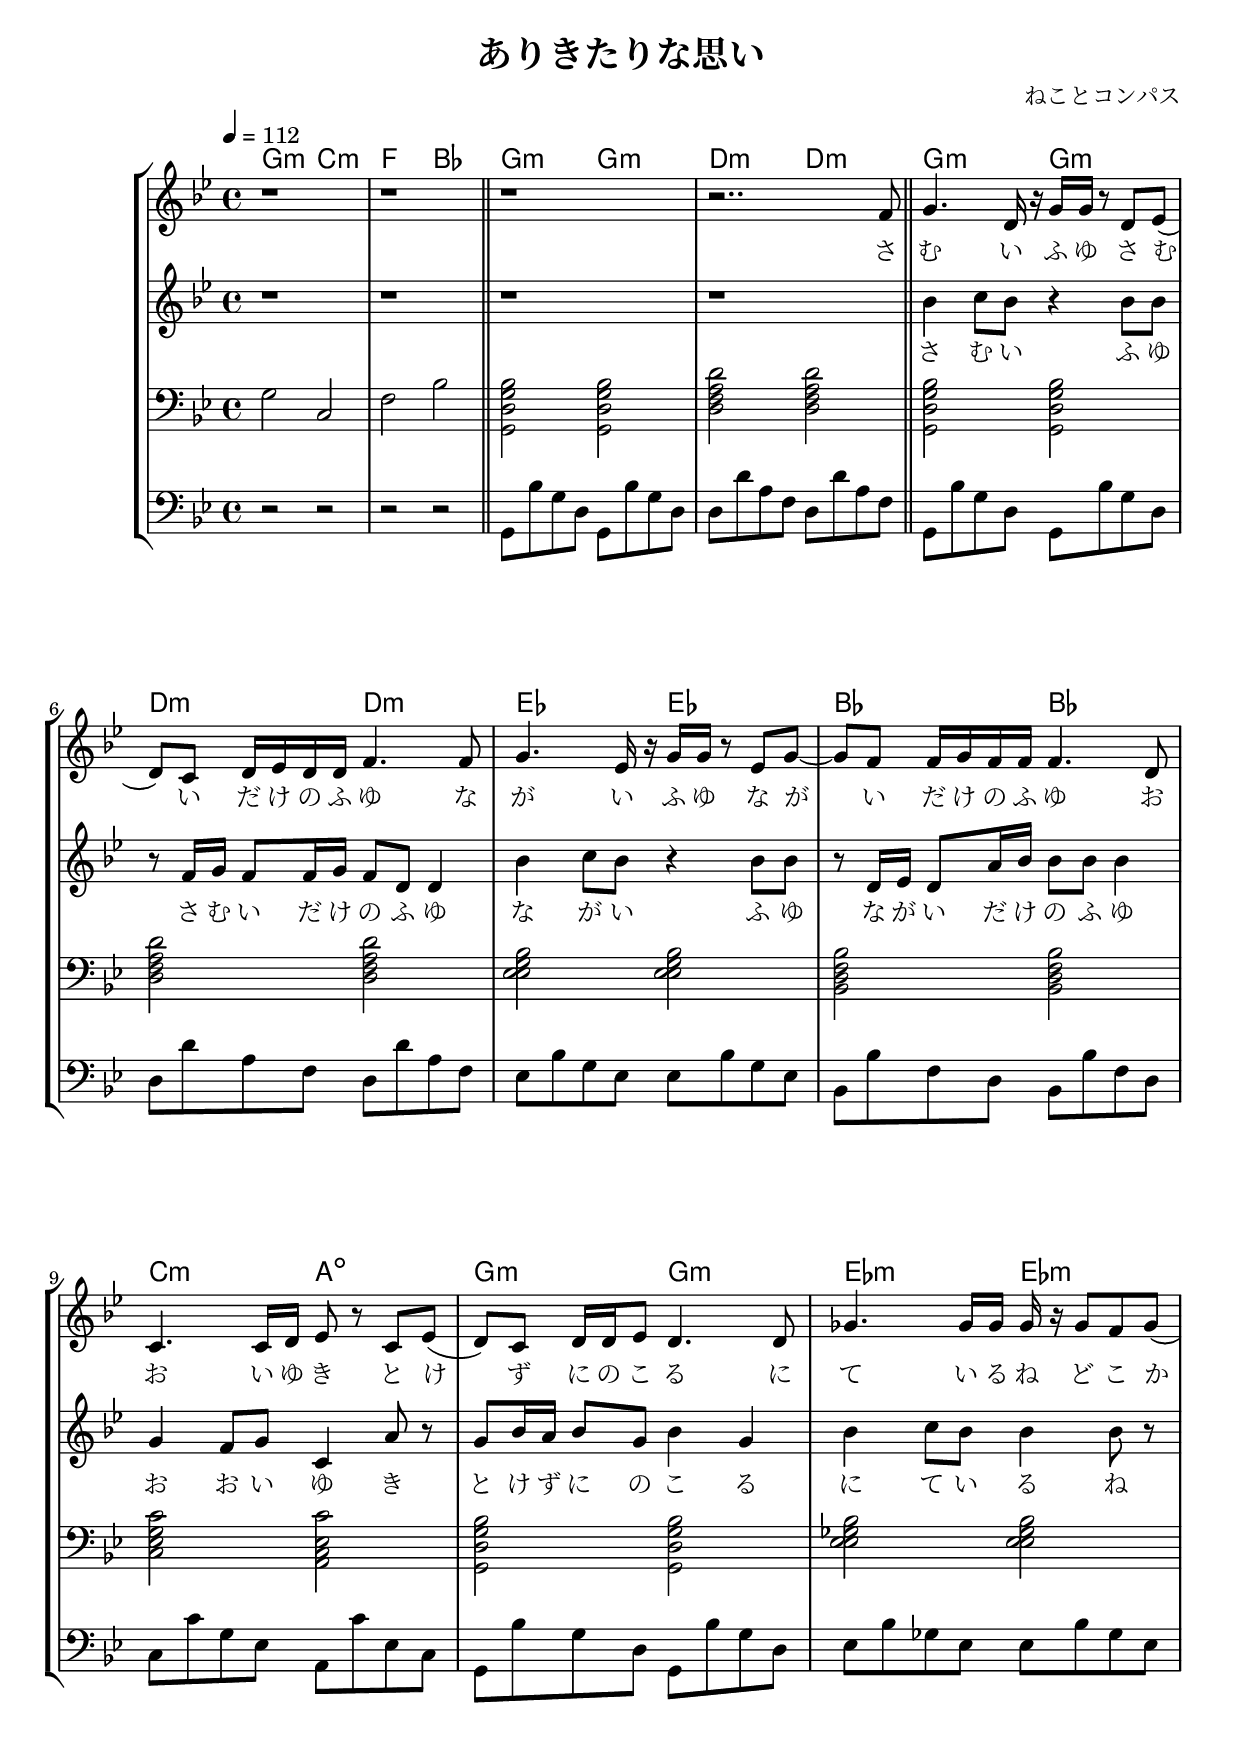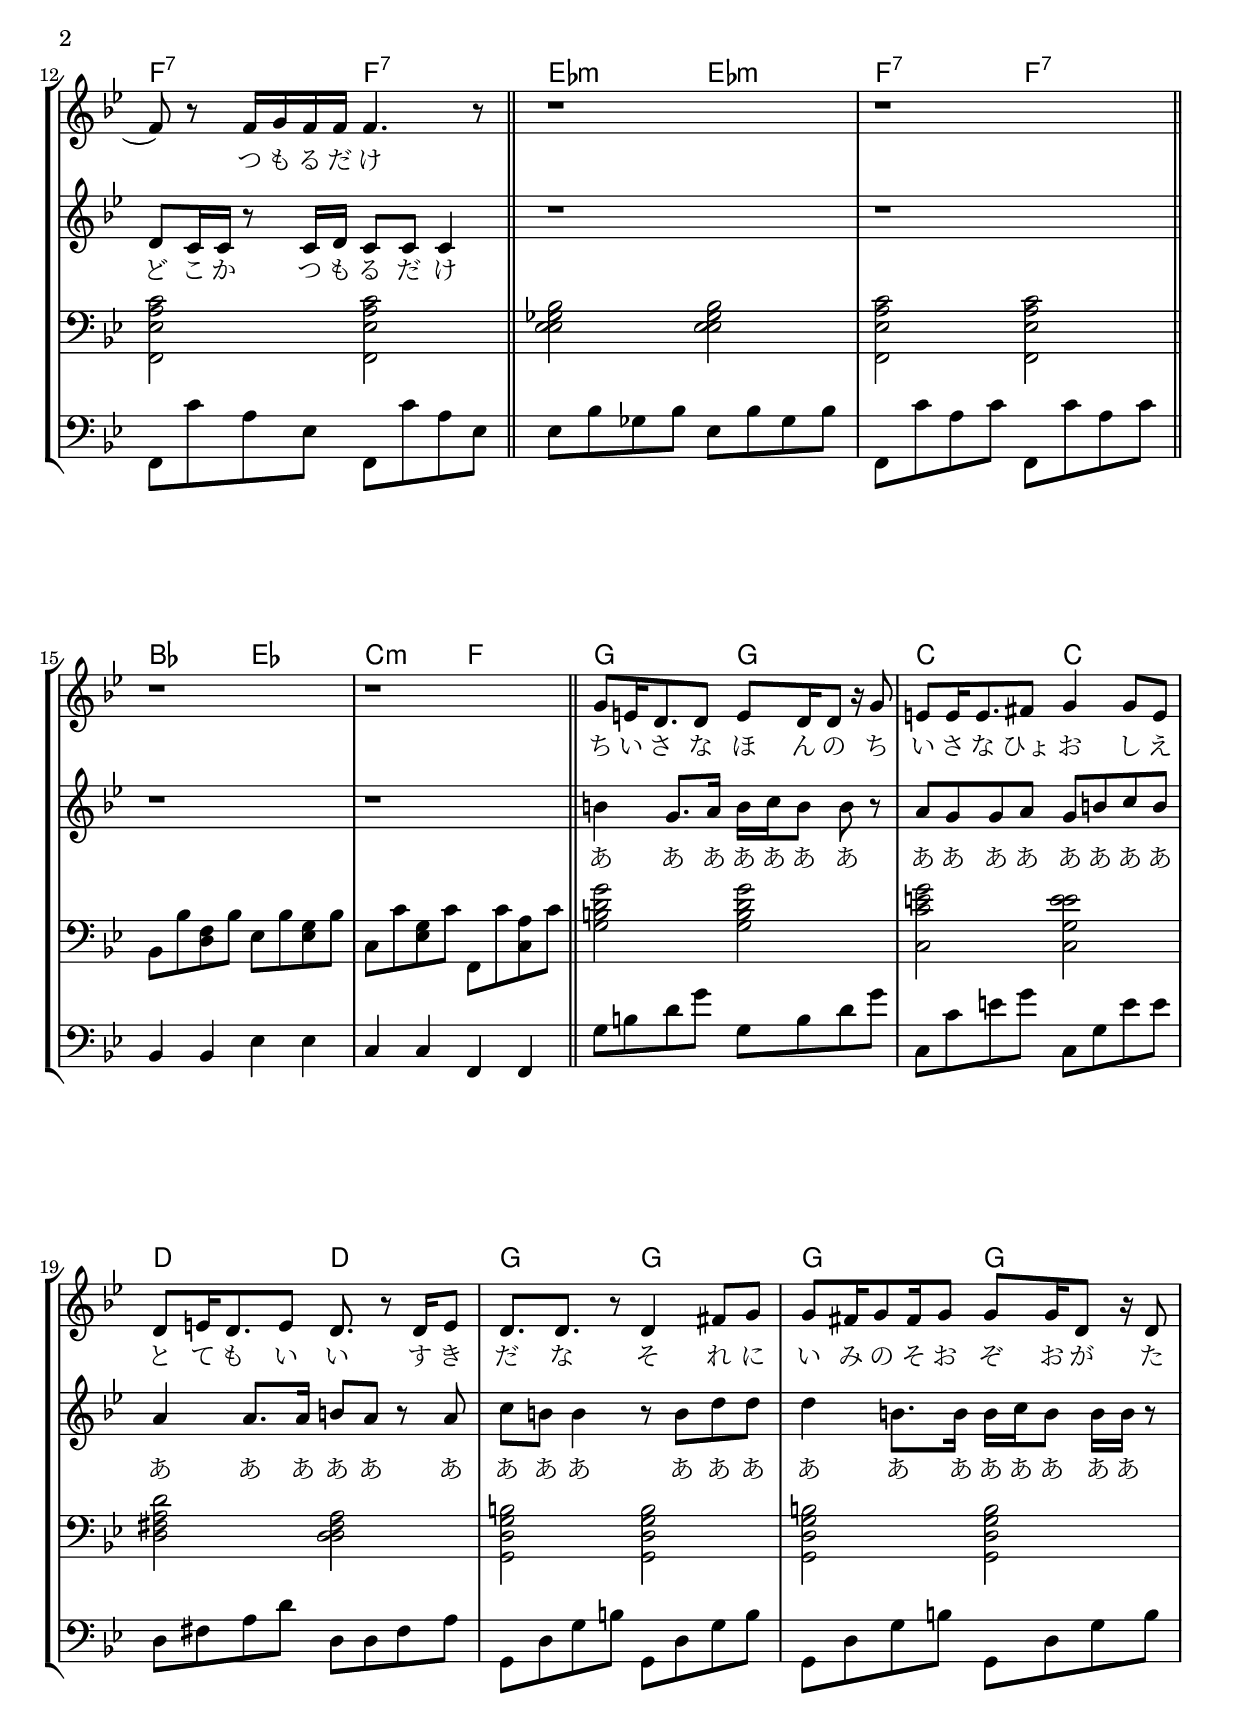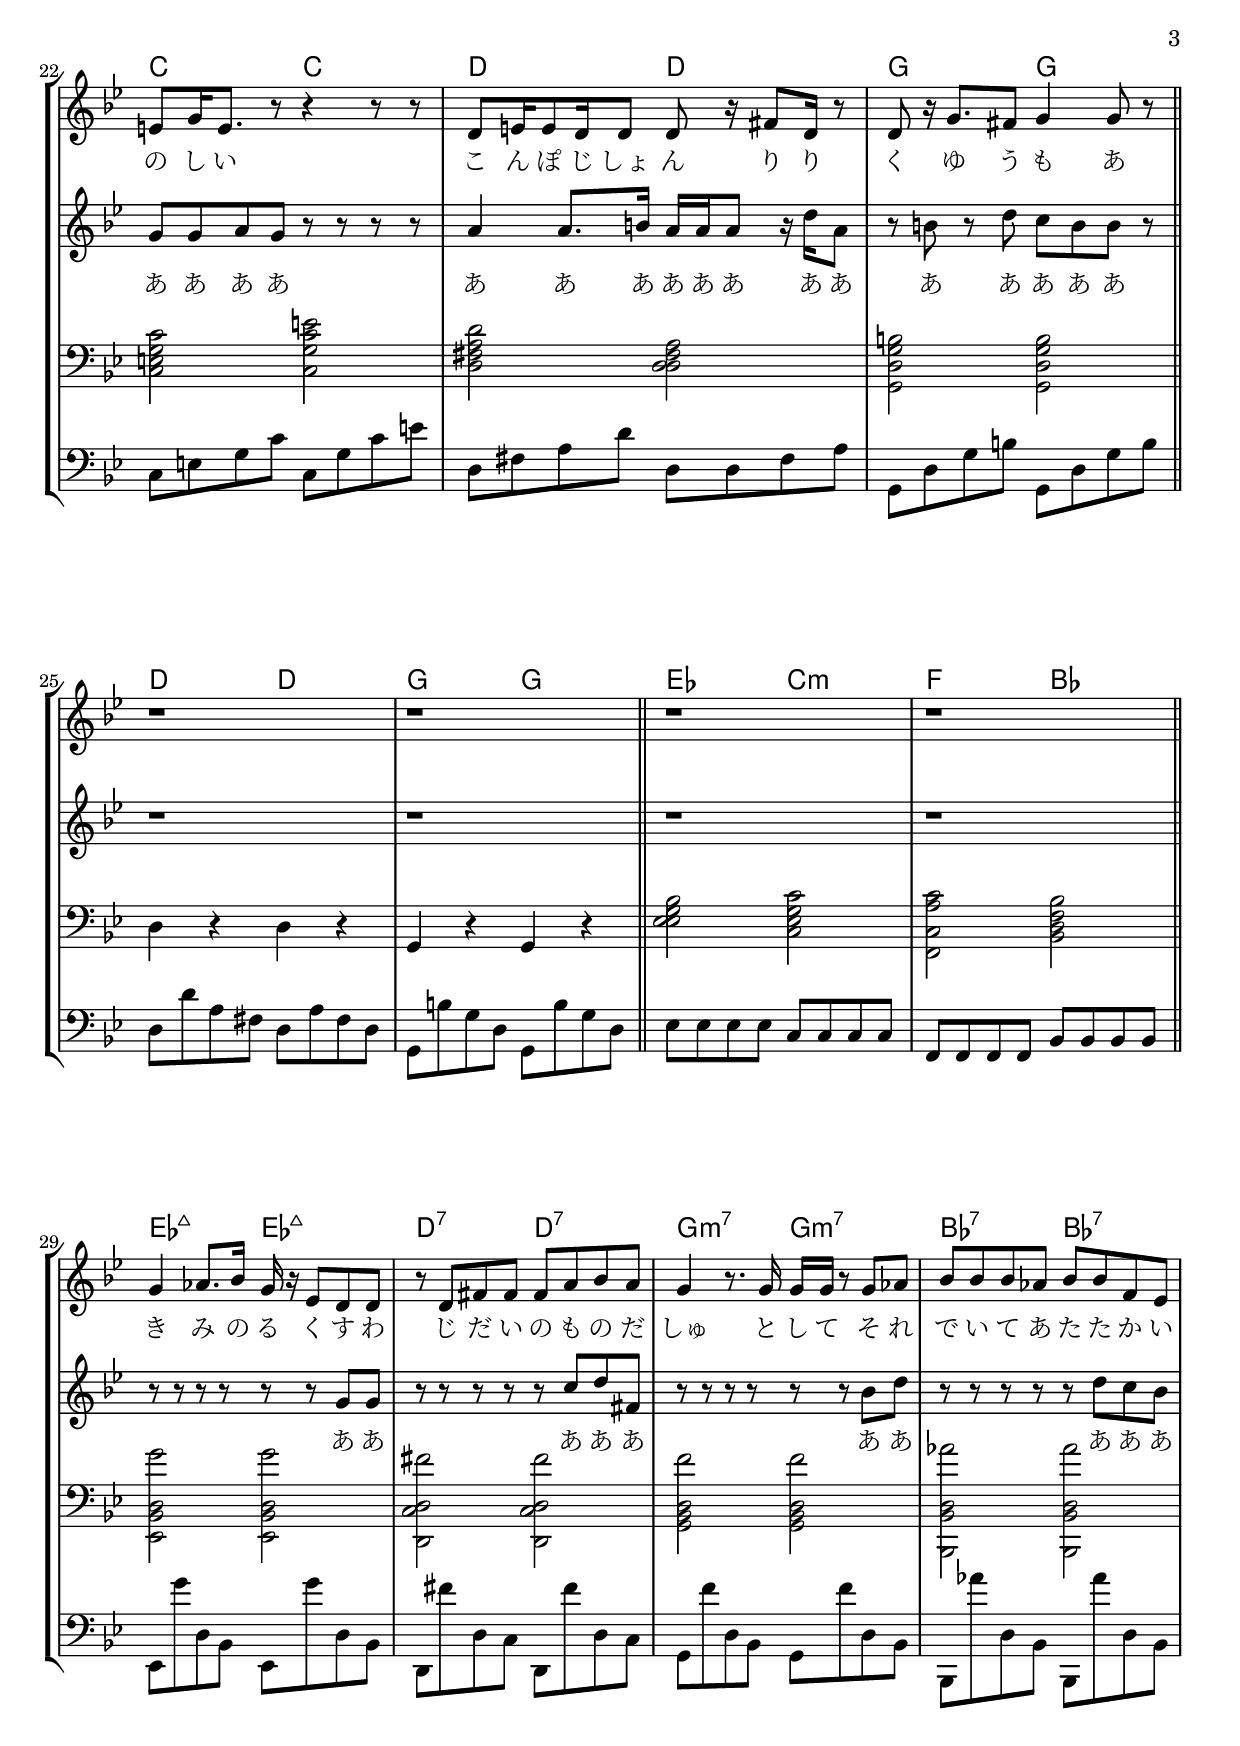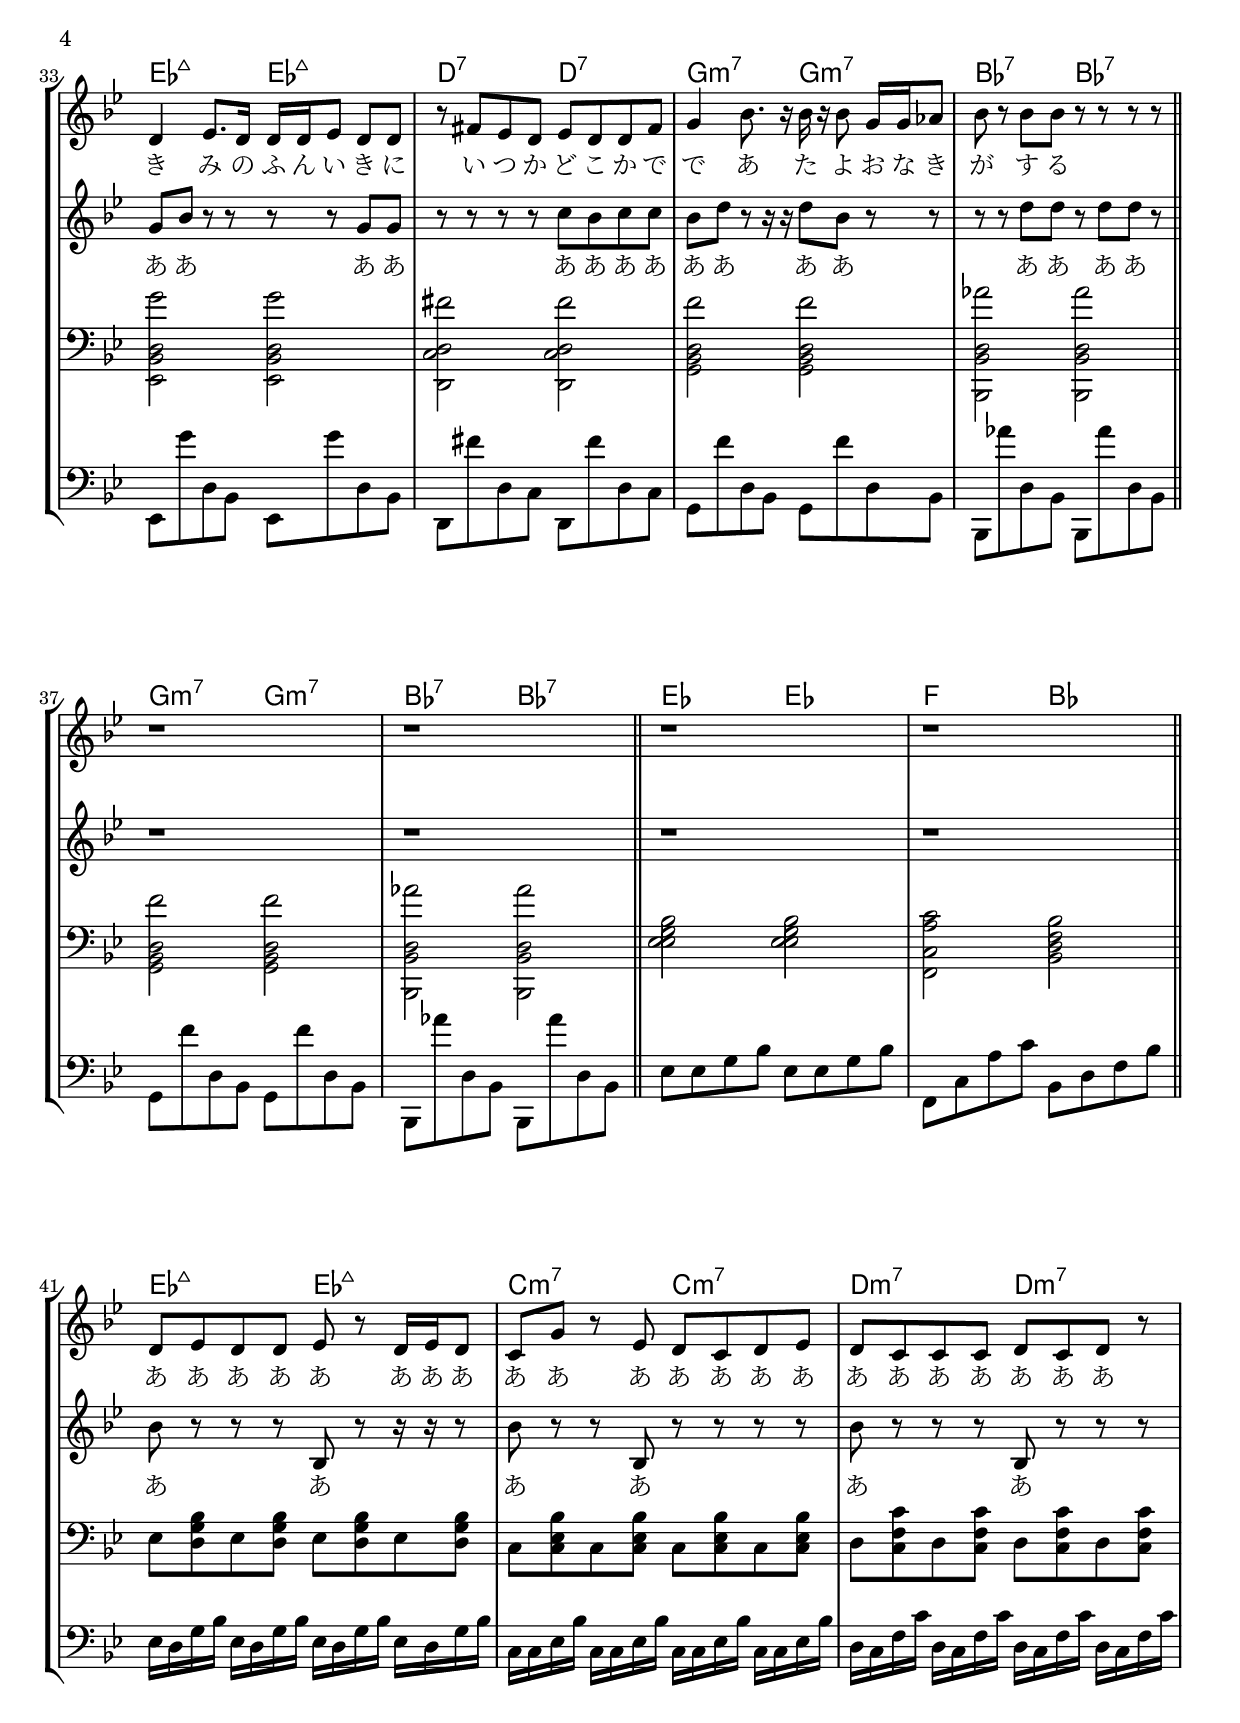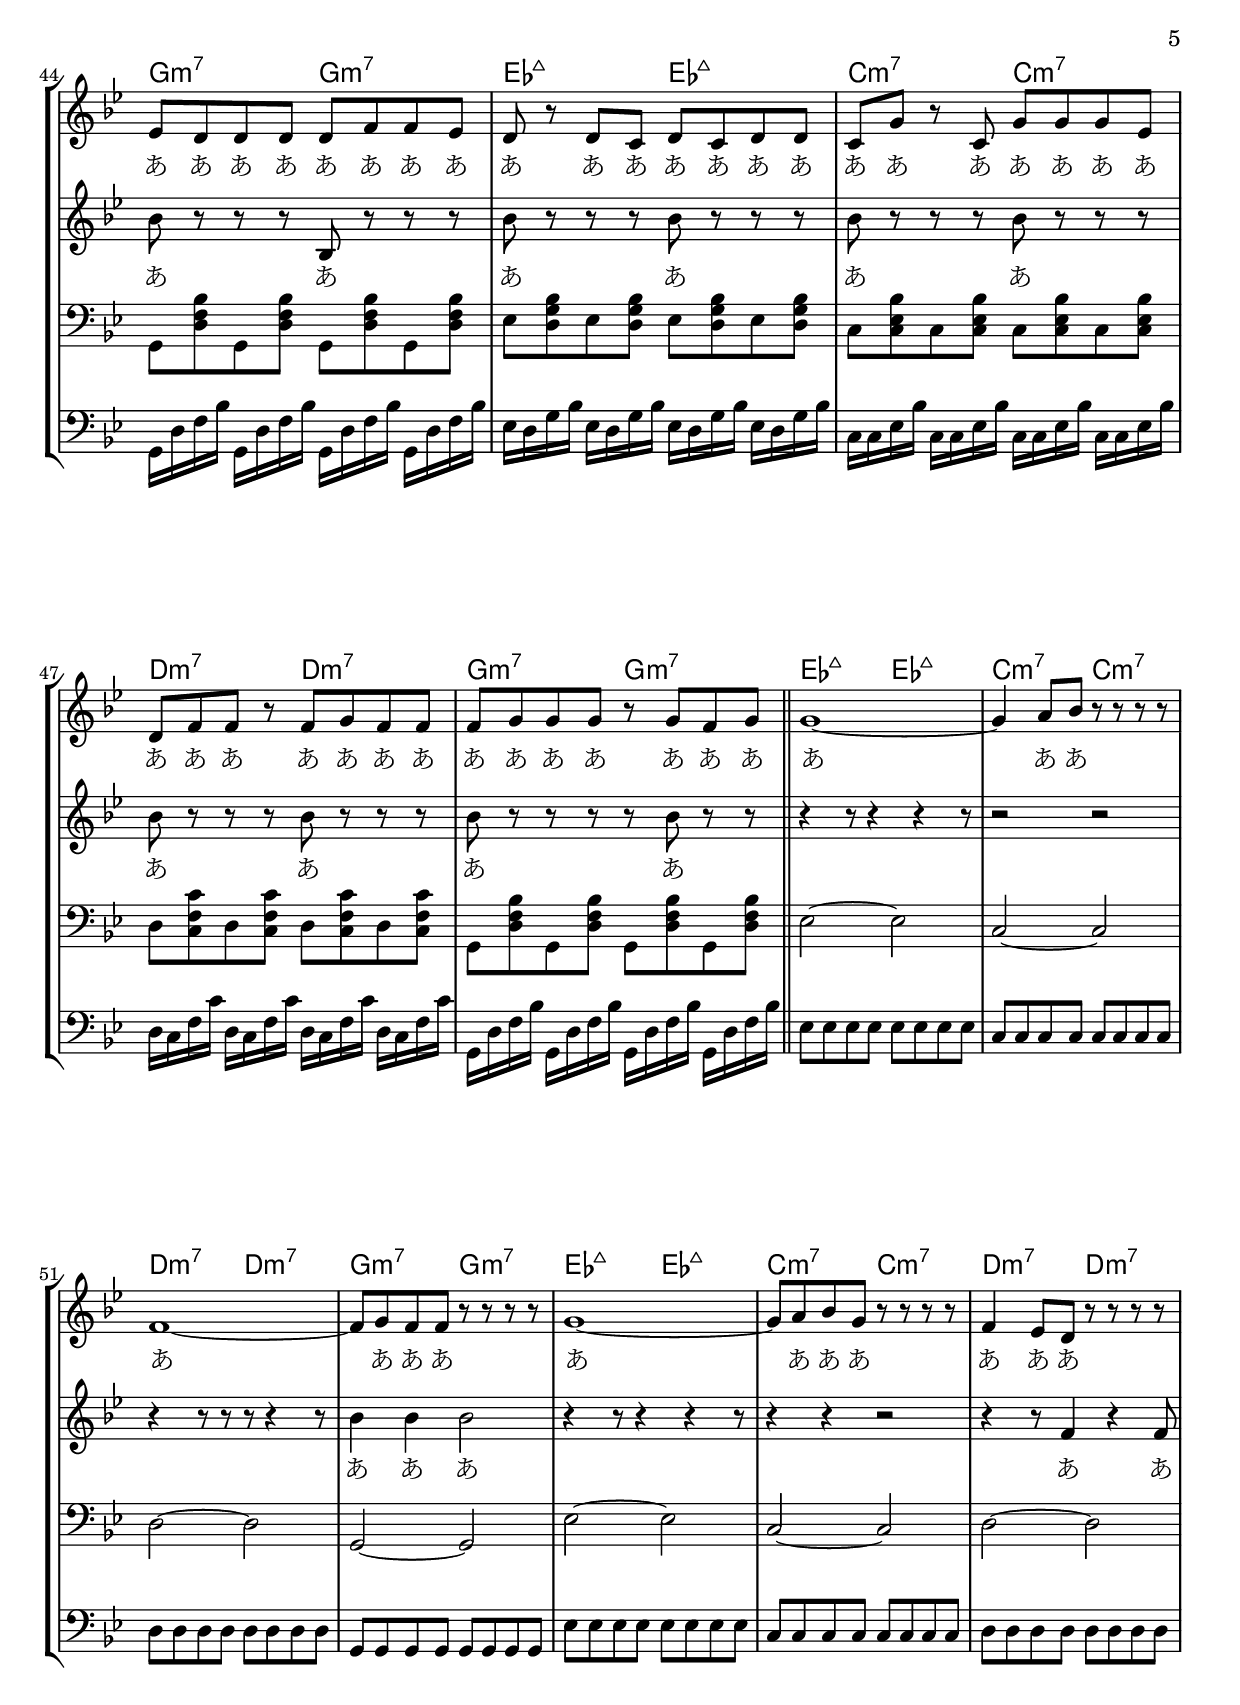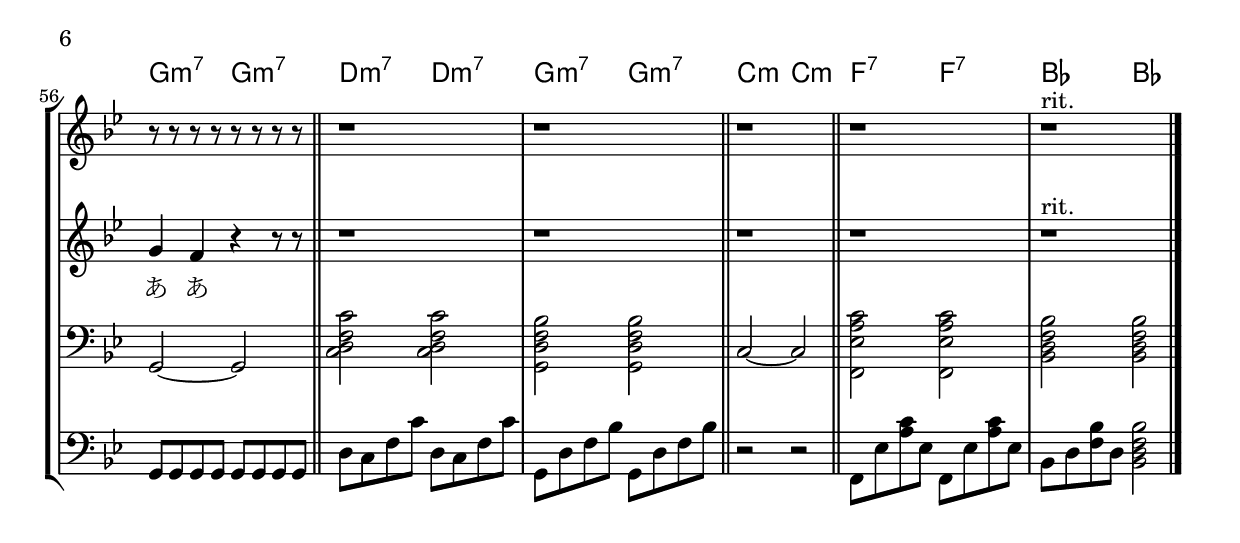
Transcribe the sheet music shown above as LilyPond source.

\version "2.12.1"

\header {
	title = \markup {ありきたりな思い}
	composer = \markup \center-column {ねことコンパス}
}

harmony = \chordmode {
	g2:m c:m f bes 

	g:m g:m d:m d:m 

	g:m g:m d:m d:m es es bes bes c:m a:dim g:m g:m es:m es:m f:7 f:7 

	es:m es:m f:7 f:7 

	bes es c:m f 

	g g c c d d g g g g c c d d g g 

	d d g g 

	es c:m f bes 

	es:maj7 es:maj7 d:7 d:7 g:min7 g:min7 bes:7 bes:7 es:maj7 es:maj7 d:7 d:7 g:min7 g:min7 bes:7 bes:7 

	g:min7 g:min7 bes:7 bes:7 

	es es f bes 

	es:maj7 es:maj7 c:min7 c:min7 d:min7 d:min7 g:min7 g:min7 es:maj7 es:maj7 c:min7 c:min7 d:min7 d:min7 g:min7 g:min7 

	es:maj7 es:maj7 c:min7 c:min7 d:min7 d:min7 g:min7 g:min7 es:maj7 es:maj7 c:min7 c:min7 d:min7 d:min7 g:min7 g:min7 

	d:min7 d:min7 g:min7 g:min7 

	c:m c:m 

	f:7 f:7 bes bes 
}

melody = {
	\key bes \major
	\tempo 4 = 112
	r1 | r1   
	r1 | r2.. 
	\set Staff.midiInstrument = #"mmi0.45"
	f'8 
	g'4.  d'16  r16  g'16  g'16  r8  d'8  es'8 
	(d'8)  c'8  d'16  es'16  d'16  d'16  f'4.  f'8 
	g'4.  es'16  r16  g'16  g'16  r8  es'8  g'8~ 
	g'8  f'8  f'16  g'16  f'16  f'16  f'4.  d'8 
	c'4.  c'16  d'16  es'8  r8  c'8  es'8 
	(d'8)  c'8  d'16  d'16  es'8  d'4.  d'8 
	ges'4.  ges'16  ges'16  ges'16  r16  ges'8  f'8  ges'8 
	(f'8)  r8  f'16  g'16  f'16  f'16  f'4.  	r8 	r1 | r1   
	r1 | r1   
	\set Staff.midiInstrument = #"mmi0.45"
	g'8  e'16  d'8.  d'8  e'8  d'16  d'8  r16  g'8 
	e'8  e'16  e'8.  fis'8  g'4  g'8  e'8 
	d'8  e'16  d'8.  e'8  d'8.  r8  d'16  e'8 
	d'8.  d'8.  r8  d'4  fis'8  g'8 
	g'8  fis'16  g'8  fis'16  g'8  g'8  g'16  d'8  r16  d'8 
	e'8  g'16  e'8.  r8  r4  r8  r8 
	d'8  e'16  e'8  d'16  d'8  d'8  r16  fis'8  d'16  r8 
	d'8  r16  g'8.  fis'8  g'4  g'8  	r8 	r1 | r1   
	r1 | r1   
	\set Staff.midiInstrument = #"mmi0.45"
	g'4  as'8.  bes'16  g'16  r16  es'8  d'8  d'8 
	r8  d'8  fis'8  fis'8  fis'8  a'8  bes'8  a'8 
	g'4  r8.  g'16  g'16  g'16  r8  g'8  as'8 
	bes'8  bes'8  bes'8  as'8  bes'8  bes'8  f'8  es'8 
	d'4  es'8.  d'16  d'16  d'16  es'8  d'8  d'8 
	r8  fis'8  es'8  d'8  es'8  d'8  d'8  fis'8 
	g'4  bes'8.  r16  bes'16  r16  bes'8  g'16  g'16  as'8 
	bes'8  r8  bes'8  bes'8  r8  r8  r8  r8
	r1 | r1   
	r1 | r1   
	\set Staff.midiInstrument = #"Pad 7 (halo)"
	d'8  es'8  d'8  d'8  es'8  r8  d'16  es'16  d'8 
	c'8  g'8  r8  es'8  d'8  c'8  d'8  es'8 
	d'8  c'8  c'8  c'8  d'8  c'8  d'8  r8 
	es'8  d'8  d'8  d'8  d'8  f'8  f'8  es'8 
	d'8  r8  d'8  c'8  d'8  c'8  d'8  d'8 
	c'8  g'8  r8  c'8  g'8  g'8  g'8  es'8 
	d'8  f'8  f'8  r8  f'8  g'8  f'8  f'8 
	f'8  g'8  g'8  g'8  r8  g'8  f'8  g'8
	\set Staff.midiInstrument = #"Marimba"
	g'1~ 
	g'4  a'8  bes'8  r8  r8  r8  r8 
	f'1~ 
	f'8  g'8  f'8  f'8  r8  r8  r8  r8 
	g'1~ 
	g'8  a'8  bes'8  g'8  r8  r8  r8  r8 
	f'4  es'8  d'8  r8  r8  r8  r8 
	r8  r8  r8  r8  r8  r8  r8  r8
	r1 | r1   
	r1   
	r1 | r1^"rit." \bar "|."
}

words = \lyricmode {
	
	
	さ  む  い  ふ  ゆ  さ  む  い  だ  け  の  ふ  ゆ  な  が  い  ふ  ゆ  な  が  い  だ  け  の  ふ  ゆ  お  お  い  ゆ  き  と  け  ず  に  の  こ  る  に  て  い  る  ね  ど  こ  か  つ  も  る  だ  け  
	
	
	ち  い  さ  な  ほ  ん  の  ち  い  さ  な  ひょ  お  し  え  と  て  も  い  い  す  き  だ  な  そ  れ  に  い  み  の  そ  お  ぞ  お  が  た  の  し  い  こ  ん  ぽ  じ  しょ  ん  り  り  く  ゆ  う  も  あ  
	
	
	き  み  の  る  く  す  わ  じ  だ  い  の  も  の  だ  しゅ  と  し  て  そ  れ  で  い  て  あ  た  た  か  い  き  み  の  ふ  ん  い  き  に  い  つ  か  ど  こ  か  で  で  あ  た  よ  お  な  き  が  す  る  
	
	
	あ  あ  あ  あ  あ  あ  あ  あ  あ  あ  あ  あ  あ  あ  あ  あ  あ  あ  あ  あ  あ  あ  あ  あ  あ  あ  あ  あ  あ  あ  あ  あ  あ  あ  あ  あ  あ  あ  あ  あ  あ  あ  あ  あ  あ  あ  あ  あ  あ  あ  あ  あ  あ  あ  あ  あ  あ  あ  
	あ  あ  あ  あ  あ  あ  あ  あ  あ  あ  あ  あ  あ  あ  
	
	
	
}

secondmelody = {
	\key bes \major
	\tempo 4 = 112
	r1 | r1   
	r1 | r1   
	\set Staff.midiInstrument = #"fss0.35"
	 bes'4  c''8  bes'8  r4  bes'8  bes'8 
	r8  f'16  g'16  f'8  f'16  g'16  f'8  d'8  d'4 
	bes'4  c''8  bes'8  r4  bes'8  bes'8 
	r8  d'16  es'16  d'8  a'16  bes'16  bes'8  bes'8  bes'4 
	g'4  f'8  g'8  c'4  a'8  r8 
	g'8  bes'16  a'16  bes'8  g'8  bes'4  g'4 
	bes'4  c''8  bes'8  bes'4  bes'8  r8 
	d'8  c'16  c'16  r8  c'16  d'16  c'8  c'8  c'4
	r1 | r1   
	r1 | r1   
	\set Staff.midiInstrument = #"Steel Drums"
	b'4  g'8.  a'16  b'16  c''16  b'8  b'8  r8 
	a'8  g'8  g'8  a'8  g'8  b'8  c''8  b'8 
	a'4  a'8.  a'16  b'8  a'8  r8  a'8 
	c''8  b'8  b'4  r8  b'8  d''8  d''8 
	d''4  b'8.  b'16  b'16  c''16  b'8  b'16  b'16  r8 
	g'8  g'8  a'8  g'8  r8  r8  r8  r8 
	a'4  a'8.  b'16  a'16  a'16  a'8  r16  d''16  a'8 
	r8  b'8  r8  d''8  c''8  b'8  b'8  	r8 	r1 | r1   
	r1 | r1   
	\set Staff.midiInstrument = #"Pad 5 (bowed)"
	r8  r8  r8  r8  r8  r8  g'8  g'8 
	r8  r8  r8  r8  r8  c''8  d''8  fis'8 
	r8  r8  r8  r8  r8  r8  bes'8  d''8 
	r8  r8  r8  r8  r8  d''8  c''8  bes'8 
	g'8  bes'8  r8  r8  r8  r8  g'8  g'8 
	r8  r8  r8  r8  c''8  bes'8  c''8  c''8 
	bes'8  d''8  r8  r16  r16  d''8  bes'8  r8  r8 
	r8  r8  d''8  d''8  r8  d''8  d''8  r8
	r1 | r1   
	r1 | r1   
	\set Staff.midiInstrument = #"FX 4 (atmosphere)"
	bes'8  r8  r8  r8  bes8  r8  r16  r16  r8 
	bes'8  r8  r8  bes8  r8  r8  r8  r8 
	bes'8  r8  r8  r8  bes8  r8  r8  r8 
	bes'8  r8  r8  r8  bes8  r8  r8  r8 
	bes'8  r8  r8  r8  bes'8  r8  r8  r8 
	bes'8  r8  r8  r8  bes'8  r8  r8  r8 
	bes'8  r8  r8  r8  bes'8  r8  r8  r8 
	bes'8  r8  r8  r8  r8  bes'8  r8  r8
	\set Staff.midiInstrument = #"Ocarina"
	r4  r8  r4  r4  r8 
	r2  r2 
	r4  r8  r8  r8  r4  r8 
	bes'4  bes'4  bes'2 
	r4  r8  r4  r4  r8 
	r4  r4  r2 
	r4  r8  f'4  r4  f'8 
	g'4  f'4  r4  r8  r8
	r1 | r1   
	r1   
	r1 | r1^"rit." \bar "|."
}

secondwords = \lyricmode {
	
	
	さ  む  い  ふ  ゆ  さ  む  い  だ  け  の  ふ  ゆ  な  が  い  ふ  ゆ  な  が  い  だ  け  の  ふ  ゆ  お  お  い  ゆ  き  と  け  ず  に  の  こ  る  に  て  い  る  ね  ど  こ  か  つ  も  る  だ  け  
	
	
	あ  あ  あ  あ  あ  あ  あ  あ  あ  あ  あ  あ  あ  あ  あ  あ  あ  あ  あ  あ  あ  あ  あ  あ  あ  あ  あ  あ  あ  あ  あ  あ  あ  あ  あ  あ  あ  あ  あ  あ  あ  あ  あ  あ  あ  あ  あ  あ  あ  あ  あ  あ  
	
	
	あ  あ  あ  あ  あ  あ  あ  あ  あ  あ  あ  あ  あ  あ  あ  あ  あ  あ  あ  あ  あ  あ  あ  あ  あ  あ  
	
	
	あ  あ  あ  あ  あ  あ  あ  あ  あ  あ  あ  あ  あ  あ  あ  あ  
	あ  あ  あ  あ  あ  あ  あ  
	
	
	
}

tempochange = {
	\tempo 4 = 112
	r1 | r1 \bar "||"
	\tempo 4 = 112
	r1 | r1 \bar "||"
	\tempo 4 = 112
	r1 | r1 | r1 | r1 | r1 | r1 | r1 | r1 \bar "||"
	\tempo 4 = 112
	r1 | r1 \bar "||"
	\tempo 4 = 112
	r1 | r1 \bar "||"
	\tempo 4 = 112
	r1 | r1 | r1 | r1 | r1 | r1 | r1 | r1 \bar "||"
	\tempo 4 = 112
	r1 | r1 \bar "||"
	\tempo 4 = 112
	r1 | r1 \bar "||"
	\tempo 4 = 112
	r1 | r1 | r1 | r1 | r1 | r1 | r1 | r1 \bar "||"
	\tempo 4 = 112
	r1 | r1 \bar "||"
	\tempo 4 = 112
	r1 | r1 \bar "||"
	\tempo 4 = 112
	r1 | r1 | r1 | r1 | r1 | r1 | r1 | r1 \bar "||"
	\tempo 4 = 112
	r1 | r1 | r1 | r1 | r1 | r1 | r1 | r1 \bar "||"
	\tempo 4 = 112
	r1 | r1 \bar "||"
	\tempo 4 = 112
	r1 \bar "||"
	\tempo 4 = 112
	r1 | \tempo 4 = 84 r2 \tempo 4 = 74 r2 \bar "|."
}

mainacc = {
	\clef bass
	\set Staff.midiInstrument = #"Synth Voice"
	\key bes \major
	\tempo 4 = 112
	g2
	~c2
	f2
	~bes2
	\bar "||"

	\set Staff.midiInstrument = #"Acoustic grand"
	<g, d g bes>2
	<g, d g bes>2
	<d f a d'>2
	<d f a d'>2
	\bar "||"

	\set Staff.midiInstrument = #"Acoustic grand"
	<g, d g bes>2
	<g, d g bes>2
	<d f a d'>2
	<d f a d'>2
	<es es g bes>2
	<es es g bes>2
	<bes, d f bes>2
	<bes, d f bes>2
	<c es g c'>2
	<a, c es c'>2
	<g, d g bes>2
	<g, d g bes>2
	<es es ges bes>2
	<es es ges bes>2
	<f, es a c'>2
	<f, es a c'>2
	\bar "||"

	\set Staff.midiInstrument = #"Acoustic grand"
	<es es ges bes>2
	<es es ges bes>2
	<f, es a c'>2
	<f, es a c'>2
	\bar "||"

	\set Staff.midiInstrument = #"Electric Grand"
	bes,8 bes <d f> bes
	es8 bes <es g> bes
	c8 c' <es g> c'
	f,8 c' <c a> c'
	\bar "||"

	\set Staff.midiInstrument = #"Electric Grand"
	<g b d' g'>2
	<g b d' g'>2
	<c c' e' g'>2
	<c g e' e'>2
	<d fis a d'>2
	<d d fis a>2
	<g, d g b>2
	<g, d g b>2
	<g, d g b>2
	<g, d g b>2
	<c e g c'>2
	<c g c' e'>2
	<d fis a d'>2
	<d d fis a>2
	<g, d g b>2
	<g, d g b>2
	\bar "||"

	\set Staff.midiInstrument = #"Acoustic grand"
	d4 r4
	d4 r4
	g,4 r4
	g,4 r4
	\bar "||"

	\set Staff.midiInstrument = #"Acoustic grand"
	<es es g bes>2
	<c es g c'>2
	<f, c a c'>2
	<bes, d f bes>2
	\bar "||"

	\set Staff.midiInstrument = #"Acoustic grand"
	<es, bes, d g'>2
	<es, bes, d g'>2
	<d, c d fis'>2
	<d, c d fis'>2
	<g, bes, d f'>2
	<g, bes, d f'>2
	<bes,, bes, d as'>2
	<bes,, bes, d as'>2
	<es, bes, d g'>2
	<es, bes, d g'>2
	<d, c d fis'>2
	<d, c d fis'>2
	<g, bes, d f'>2
	<g, bes, d f'>2
	<bes,, bes, d as'>2
	<bes,, bes, d as'>2
	\bar "||"

	\set Staff.midiInstrument = #"Acoustic grand"
	<g, bes, d f'>2
	<g, bes, d f'>2
	<bes,, bes, d as'>2
	<bes,, bes, d as'>2
	\bar "||"

	\set Staff.midiInstrument = #"Acoustic grand"
	<es es g bes>2
	<es es g bes>2
	<f, c a c'>2
	<bes, d f bes>2
	\bar "||"

	\set Staff.midiInstrument = #"Acoustic grand"
	es8 <d g bes> es <d g bes>
	es8 <d g bes> es <d g bes>
	c8 <c es bes> c <c es bes>
	c8 <c es bes> c <c es bes>
	d8 <c f c'> d <c f c'>
	d8 <c f c'> d <c f c'>
	g,8 <d f bes> g, <d f bes>
	g,8 <d f bes> g, <d f bes>
	es8 <d g bes> es <d g bes>
	es8 <d g bes> es <d g bes>
	c8 <c es bes> c <c es bes>
	c8 <c es bes> c <c es bes>
	d8 <c f c'> d <c f c'>
	d8 <c f c'> d <c f c'>
	g,8 <d f bes> g, <d f bes>
	g,8 <d f bes> g, <d f bes>
	\bar "||"

	\set Staff.midiInstrument = #"Acoustic grand"
	es2
	~es2
	c2
	~c2
	d2
	~d2
	g,2
	~g,2
	es2
	~es2
	c2
	~c2
	d2
	~d2
	g,2
	~g,2
	\bar "||"

	\set Staff.midiInstrument = #"Acoustic grand"
	<d c f c'>2
	<d c f c'>2
	<g, d f bes>2
	<g, d f bes>2
	\bar "||"

	\set Staff.midiInstrument = #"Acoustic grand"
	c2
	~c2
	\bar "||"

	\set Staff.midiInstrument = #"Electric Grand"
	<f, es a c'>2
	<f, es a c'>2
	<bes, d f bes>2
	<bes, d f bes>2
	\bar "|."
}

subacc = {
	\clef bass
	\set Staff.midiInstrument = #"Acoustic grand"
	\key bes \major
	\tempo 4 = 112
	r2
	r2
	r2
	r2
	\bar "||"

	\set Staff.midiInstrument = #"Synth Voice"
	g,8 bes g d
	g,8 bes g d
	d8 d' a f
	d8 d' a f
	\bar "||"

	\set Staff.midiInstrument = #"Synth Voice"
	g,8 bes g d
	g,8 bes g d
	d8 d' a f
	d8 d' a f
	es8 bes g es
	es8 bes g es
	bes,8 bes f d
	bes,8 bes f d
	c8 c' g es
	a,8 c' es c
	g,8 bes g d
	g,8 bes g d
	es8 bes ges es
	es8 bes ges es
	f,8 c' a es
	f,8 c' a es
	\bar "||"

	\set Staff.midiInstrument = #"Synth Voice"
	es8 bes ges bes
	es8 bes ges bes
	f,8 c' a c'
	f,8 c' a c'
	\bar "||"

	\set Staff.midiInstrument = #"Lead 4 (chiff)"
	bes,4 bes,4
	es4 es4
	c4 c4
	f,4 f,4
	\bar "||"

	\set Staff.midiInstrument = #"Shanai"
	g8 b8 d'8 g'8
	g8 b8 d'8 g'8
	c8 c'8 e'8 g'8
	c8 g8 e'8 e'8
	d8 fis8 a8 d'8
	d8 d8 fis8 a8
	g,8 d8 g8 b8
	g,8 d8 g8 b8
	g,8 d8 g8 b8
	g,8 d8 g8 b8
	c8 e8 g8 c'8
	c8 g8 c'8 e'8
	d8 fis8 a8 d'8
	d8 d8 fis8 a8
	g,8 d8 g8 b8
	g,8 d8 g8 b8
	\bar "||"

	\set Staff.midiInstrument = #"Synth Voice"
	d8 d' a fis
	d8 a fis d
	g,8 b g d
	g,8 b g d
	\bar "||"

	\set Staff.midiInstrument = #"Pad 4 (choir)"
	es8 es8 es8 es8
	c8 c8 c8 c8
	f,8 f,8 f,8 f,8
	bes,8 bes,8 bes,8 bes,8
	\bar "||"

	\set Staff.midiInstrument = #"Pad 4 (choir)"
	es,8 g' d bes,
	es,8 g' d bes,
	d,8 fis' d c
	d,8 fis' d c
	g,8 f' d bes,
	g,8 f' d bes,
	bes,,8 as' d bes,
	bes,,8 as' d bes,
	es,8 g' d bes,
	es,8 g' d bes,
	d,8 fis' d c
	d,8 fis' d c
	g,8 f' d bes,
	g,8 f' d bes,
	bes,,8 as' d bes,
	bes,,8 as' d bes,
	\bar "||"

	\set Staff.midiInstrument = #"FX 7 (echoes)"
	g,8 f' d bes,
	g,8 f' d bes,
	bes,,8 as' d bes,
	bes,,8 as' d bes,
	\bar "||"

	\set Staff.midiInstrument = #"Lead 6 (voice)"
	es8 es8 g8 bes8
	es8 es8 g8 bes8
	f,8 c8 a8 c'8
	bes,8 d8 f8 bes8
	\bar "||"

	\set Staff.midiInstrument = #"Whistle"
	es16 d g bes es d g bes
	es16 d g bes es d g bes
	c16 c es bes c c es bes
	c16 c es bes c c es bes
	d16 c f c' d c f c'
	d16 c f c' d c f c'
	g,16 d f bes g, d f bes
	g,16 d f bes g, d f bes
	es16 d g bes es d g bes
	es16 d g bes es d g bes
	c16 c es bes c c es bes
	c16 c es bes c c es bes
	d16 c f c' d c f c'
	d16 c f c' d c f c'
	g,16 d f bes g, d f bes
	g,16 d f bes g, d f bes
	\bar "||"

	\set Staff.midiInstrument = #"Pad 2 (warm)"
	es8 es8 es8 es8
	es8 es8 es8 es8
	c8 c8 c8 c8
	c8 c8 c8 c8
	d8 d8 d8 d8
	d8 d8 d8 d8
	g,8 g,8 g,8 g,8
	g,8 g,8 g,8 g,8
	es8 es8 es8 es8
	es8 es8 es8 es8
	c8 c8 c8 c8
	c8 c8 c8 c8
	d8 d8 d8 d8
	d8 d8 d8 d8
	g,8 g,8 g,8 g,8
	g,8 g,8 g,8 g,8
	\bar "||"

	\set Staff.midiInstrument = #"Lead 6 (voice)"
	d8 c8 f8 c'8
	d8 c8 f8 c'8
	g,8 d8 f8 bes8
	g,8 d8 f8 bes8
	\bar "||"

	\set Staff.midiInstrument = #"Acoustic grand"
	r2
	r2
	\bar "||"

	\set Staff.midiInstrument = #"Pad 3 (polysynth)"
	f,8 es <a c'> es
	f,8 es <a c'> es
	bes,8 d <f bes> d
	<bes, d f bes>2
	\bar "|."
}

percA = {
	\drummode {
	r1 |r1 \bar "||"
	r1 |r1 \bar "||"
	r1  |r2. hho4  |r1  |r2. hho4  |r1  |r2. hho4  |r1  |r2. hho4  \bar "||"
	r1 |r1 \bar "||"
	r2 hho2  |r2 hho2  \bar "||"
	r2 hho2  |r2 hho2  |r2 hho2  |r2 hho2  |r2 hho2  |r2 hho2  |r2 hho2  |r2 hho2  \bar "||"
	r1 |r1 \bar "||"
	r1 |r1 \bar "||"
	cymr4 cymr4 cymr4 cymr4  |cymr4 cymr8 cymr16 cymr16 cymr4 cymr4  |cymr4 cymr4 cymr4 cymr4  |cymr4 cymr2.  |cymr4 cymr4 cymr4 cymr4  |cymr4 cymr8 cymr16 cymr16 cymr4 cymr4  |cymr4 cymr4 cymr4 cymr4  |cymr4 cymr2.  \bar "||"
	r1 |r1 \bar "||"
	hh8 hh8 hh8 hh8 hh8 hh8 hh8 hh8  |r8 hh2. r8  \bar "||"
	hh8 hh8 hh8 hh8 hh8 hh8 hh8 hh8  |hh8 hh8 hh8 hh8 hh4 hh8 hh8  |hh8 hh8 hh8 hh8 hh8 hh8 hh8 hh8  |hh8 hh8 hh8 hh2 r8  |hh8 hh8 hh8 hh8 hh8 hh8 hh8 hh8  |hh8 hh8 hh8 hh8 hh4 hh8 hh8  |hh8 hh8 hh8 hh8 hh8 hh8 hh8 hh8  |r8 hh2. r8  \bar "||"
	cymr4 cymr4 cymr4 cymr4  |cymr4 cymr8 cymr16 cymr16 cymr4 cymr4  |cymr4 cymr4 cymr4 cymr4  |cymr4 cymr2.  |cymr4 cymr4 cymr4 cymr4  |cymr4 cymr8 cymr16 cymr16 cymr4 cymr4  |cymr4 cymr4 cymr4 cymr4  |cymr4 cymr2.  \bar "||"
	r1 |r1 \bar "||"
	r1 \bar "||"
	r1  |r2 r8 hho4 hho8  \bar "|."
	}
}

percB = {
	\drummode {
	r1 |r1 \bar "||"
	r1 |r1 \bar "||"
	r16 hhp16 hhp8 hhp16 hhp8 hhp2 r16  |r16 hhp16 hhp8 hhp16 hhp8 hhp2 r16  |r16 hhp16 hhp8 hhp16 hhp8 hhp2 r16  |r16 hhp16 hhp8 hhp16 hhp8 hhp2 r16  |r16 hhp16 hhp8 hhp16 hhp8 hhp2 r16  |r16 hhp16 hhp8 hhp16 hhp8 hhp2 r16  |r16 hhp16 hhp8 hhp16 hhp8 hhp2 r16  |r16 hhp16 hhp8 hhp16 hhp8 hhp2 hhp16  \bar "||"
	r1 |r1 \bar "||"
	r8 hh16 hh16 hh8 hh16 hh8. hh16 hh16 hh8 hh16 hh16  |hh8 hh16 hh16 hh8 hh16 hh8 hh4. r16  \bar "||"
	r8 hh16 hh16 hh8 hh16 hh8. hh16 hh16 hh8 hh16 hh16  |hh8 hh16 hh16 hh8 hh16 hh8. hh16 hh16 hh8 hh8  |hh8 hh16 hh16 hh8 hh16 hh8. hh16 hh16 hh8 hh16 hh16  |hh8 hh16 hh16 hh8 hh16 hh8. hh16 hh16 hh8 hh8  |r8 hh16 hh16 hh8 hh16 hh8. hh16 hh16 hh8 hh16 hh16  |hh8 hh16 hh16 hh8 hh16 hh8. hh16 hh16 hh8 hh8  |hh8 hh16 hh16 hh8 hh16 hh8. hh16 hh16 hh8 hh16 hh16  |hh8 hh16 hh16 hh8 hh16 hh8 hh4. r16  \bar "||"
	r1 |r1 \bar "||"
	r1 |r1 \bar "||"
	r2 sn2  |r2 sn2  |r2 sn2  |r8 sn8 sn2.  |r2 sn2  |r2 sn2  |r2 sn2  |r8 sn8 sn2.  \bar "||"
	r1 |r1 \bar "||"
	r4 sn8. sn8 sn8. sn8. sn16  |r4 sn2 sn4  \bar "||"
	r4 sn8. sn8 sn8. sn8. sn16  |r4 sn8. sn8 sn8. sn4  |r4 sn8. sn8 sn8. sn8. sn16  |r8 sn8 sn4 sn8 sn16 sn8 sn8 sn16  |r4 sn8. sn8 sn8. sn8. sn16  |r4 sn8. sn8 sn8. sn4  |r4 sn8. sn8 sn8. sn8. sn16  |r4 sn2 sn4  \bar "||"
	r2 sn2  |r2 sn2  |r2 sn2  |r8 sn8 sn2.  |r2 sn2  |r2 sn2  |r2 sn2  |r8 sn8 sn2.  \bar "||"
	r1 |r1 \bar "||"
	r1 \bar "||"
	r4. hhp2 hhp8  |hhp4 hhp4 hhp4 hhp4  \bar "|."
	}
}

percC = {
	\drummode {
	r1 |r1 \bar "||"
	r1 |r1 \bar "||"
	hh8. hh8. hh2 r8  |hh8. hh8. hh2 hh8  |hh8. hh8. hh2 r8  |hh8. hh8. hh2 hh8  |hh8. hh8. hh2 r8  |hh8. hh8. hh2 hh8  |hh8. hh8. hh2 r8  |hh8. hh8. hh4 hh4 hh8  \bar "||"
	r1 |r1 \bar "||"
	r4 sn2 sn4  |r4 sn4. sn16 sn8 sn16 sn16 sn16  \bar "||"
	r4 sn2 sn4  |r4 sn2 sn4  |r4 sn2 sn4  |r4 sn2 sn4  |r4 sn2 sn4  |r4 sn2 sn4  |r4 sn2 sn4  |r4 sn4. sn16 sn8 sn16 sn16 sn16  \bar "||"
	r1 |r1 \bar "||"
	r1 |r1 \bar "||"
	bd2. r8 bd8  |bd2. r8 bd8  |bd2. r8 bd8  |bd4. bd8 bd4. bd8  |bd2. r8 bd8  |bd2. r8 bd8  |bd2. r8 bd8  |bd2 r8 bd4.  \bar "||"
	r1 |r1 \bar "||"
	bd8 bd4 bd2 bd8  |bd8 bd4. bd4. bd8  \bar "||"
	bd8 bd4 bd2 bd8  |bd8 bd2 bd4.  |bd8 bd4 bd2 bd8  |bd4 r16 bd8. bd2  |bd8 bd4 bd2 bd8  |bd8 bd2 bd4.  |bd8 bd4 bd2 bd8  |bd8 bd4. bd4. bd8  \bar "||"
	bd2. r8 bd8  |bd2. r8 bd8  |bd2. r8 bd8  |bd4. bd8 bd4. bd8  |bd2. r8 bd8  |bd2. r8 bd8  |bd2. r8 bd8  |bd2 r8 bd4.  \bar "||"
	r1 |r1 \bar "||"
	r1 \bar "||"
	hh4 hh4 hh4 hh4  |r4. hh2 r8  \bar "|."
	}
}

percD = {
	\drummode {
	r1 |r1 \bar "||"
	r1 |r1 \bar "||"
	r2 ss2  |r2 ss2  |r2 ss2  |r2 ss2  |r2 ss2  |r2 ss2  |r2 ss2  |r2 ss2  \bar "||"
	r1 |r1 \bar "||"
	bd8 bd4 bd4 r16 bd8. bd8  |bd4. bd8. bd4. r16  \bar "||"
	bd8 bd4 bd4 r16 bd8. bd8  |bd8 bd4 bd4 r16 bd8. bd8  |bd8 bd4 bd4 r16 bd8. bd8  |bd8 bd4 bd4 r16 bd8. bd8  |bd8 bd4 bd4 r16 bd8. bd8  |bd8 bd4 bd4 r16 bd8. bd8  |bd8 bd4 bd4 r16 bd8. bd8  |bd4. bd8. bd4. r16  \bar "||"
	r1 |r1 \bar "||"
	r1 |r1 \bar "||"
	r1 |r1 |r1 |r2 r8 tommh8 tommh4  |r1 |r1 |r1 |r8. tommh8. tommh2 r8  \bar "||"
	r1 |r1 \bar "||"
	r1  |r2 r8 hho4.  \bar "||"
	r1  |r2 r8 hho4.  |r1  |r4. r16 hho2 r16  |r1  |r2 r8 hho4.  |r1  |r4. r16 hho2 r16  \bar "||"
	r1 |r1 |r1 |r2 r8 tommh8 tommh4  |r1 |r1 |r1 |r8. tommh8. tommh2 r8  \bar "||"
	r1 |r1 \bar "||"
	r1 \bar "||"
	bd2. r8 bd8  |bd8. bd4. r16 bd4 bd8  \bar "|."
	}
}

percE = {
	\drummode {
	r1 |r1 \bar "||"
	r1 |r1 \bar "||"
	bd2 r8 bd4 bd8  |bd4. bd4 bd4 bd8  |bd2 r8 bd4 bd8  |bd4. bd4 bd4 bd8  |bd2 r8 bd4 bd8  |bd4. bd4 bd4 bd8  |bd2 r8 bd4 bd8  |bd4. bd4 bd4.  \bar "||"
	r1 |r1 \bar "||"
	cymc1  |r2. cymc4  \bar "||"
	cymc1  |r1 |r1 |r1 |cymc1  |r1 |r1 |r2. cymc4  \bar "||"
	r1 |r1 \bar "||"
	r1 |r1 \bar "||"
	r1 |r1 |r1 |r2. r8 toml8  |r1 |r1 |r1 |r2. toml8 toml8  \bar "||"
	r1 |r1 \bar "||"
	r1 |cymc1  \bar "||"
	r1 |r1 |r1 |r1 |r1 |r1 |r1 |cymc1  \bar "||"
	r1 |r1 |r1 |r2. r8 toml8  |r1 |r1 |r1 |r2. toml8 toml8  \bar "||"
	r1 |r1 \bar "||"
	r1 \bar "||"
	r1 | r1 \bar "|."
	}
}

percF = {
	\drummode {
	r1 | r1 \bar "||"
	r1 | r1 \bar "||"
	r1 | r1 | r1 | r1 | r1 | r1 | r1 | r1 \bar "||"
	r1 | r1 \bar "||"
	r1 | r1 \bar "||"
	r1 | r1 | r1 | r1 | r1 | r1 | r1 | r1 \bar "||"
	r1 | r1 \bar "||"
	r1 | r1 \bar "||"
	r1 |r1 |r1 |r1 |r1 |r1 |r1 |hho1  \bar "||"
	r1 | r1 \bar "||"
	r1 |r4 r16 tommh16 tommh4. tommh4  \bar "||"
	r1 |r1 |r1 |r1 |r1 |r1 |r1 |r4 r16 tommh16 tommh4. tommh4  \bar "||"
	r1 |r1 |r1 |r1 |r1 |r1 |r1 |hho1  \bar "||"
	r1 | r1 \bar "||"
	r1 \bar "||"
	r1 | r1 \bar "|."
	}
}

percG = {
	\drummode {
	r1 | r1 \bar "||"
	r1 | r1 \bar "||"
	r1 | r1 | r1 | r1 | r1 | r1 | r1 | r1 \bar "||"
	r1 | r1 \bar "||"
	r1 | r1 \bar "||"
	r1 | r1 | r1 | r1 | r1 | r1 | r1 | r1 \bar "||"
	r1 | r1 \bar "||"
	r1 | r1 \bar "||"
	r1 | r1 | r1 | r1 | r1 | r1 | r1 | r1 \bar "||"
	r1 | r1 \bar "||"
	r1 |r4. r16 tomml4. tomml8.  \bar "||"
	r1 |r1 |r1 |r1 |r1 |r1 |r1 |r4. r16 tomml4. tomml8.  \bar "||"
	r1 | r1 | r1 | r1 | r1 | r1 | r1 | r1 \bar "||"
	r1 | r1 \bar "||"
	r1 \bar "||"
	r1 | r1 \bar "|."
	}
}

percH = {
	\drummode {
	r1 | r1 \bar "||"
	r1 | r1 \bar "||"
	r1 | r1 | r1 | r1 | r1 | r1 | r1 | r1 \bar "||"
	r1 | r1 \bar "||"
	r1 | r1 \bar "||"
	r1 | r1 | r1 | r1 | r1 | r1 | r1 | r1 \bar "||"
	r1 | r1 \bar "||"
	r1 | r1 \bar "||"
	r1 | r1 | r1 | r1 | r1 | r1 | r1 | r1 \bar "||"
	r1 | r1 \bar "||"
	r1 |r2 r16 toml8 toml4 r16  \bar "||"
	r1 |r1 |r1 |r1 |r1 |r1 |r1 |r2 r16 toml8 toml4 r16  \bar "||"
	r1 | r1 | r1 | r1 | r1 | r1 | r1 | r1 \bar "||"
	r1 | r1 \bar "||"
	r1 \bar "||"
	r1 | r1 \bar "|."
	}
}

percI = {
	\drummode {
	r1 | r1 \bar "||"
	r1 | r1 \bar "||"
	r1 | r1 | r1 | r1 | r1 | r1 | r1 | r1 \bar "||"
	r1 | r1 \bar "||"
	r1 | r1 \bar "||"
	r1 | r1 | r1 | r1 | r1 | r1 | r1 | r1 \bar "||"
	r1 | r1 \bar "||"
	r1 | r1 \bar "||"
	r1 | r1 | r1 | r1 | r1 | r1 | r1 | r1 \bar "||"
	r1 | r1 \bar "||"
	r1 |r2 r8 tomfh4 tomfh8  \bar "||"
	r1 |r1 |r1 |r1 |r1 |r1 |r1 |r2 r8 tomfh4 tomfh8  \bar "||"
	r1 | r1 | r1 | r1 | r1 | r1 | r1 | r1 \bar "||"
	r1 | r1 \bar "||"
	r1 \bar "||"
	r1 | r1 \bar "|."
	}
}

\score {
	<<
		\new StaffGroup <<
			\new ChordNames {\harmony}
			\new Voice = "melody" {\melody}
			\new Lyrics \lyricsto "melody" \words
			\new Voice = "secondmelody" {\secondmelody}
			\new Lyrics \lyricsto "secondmelody" \secondwords
			\new Staff = "mainacc" {\mainacc}
			\new Staff = "subacc" {\subacc}
		>>
	>>
	\layout { }
}
